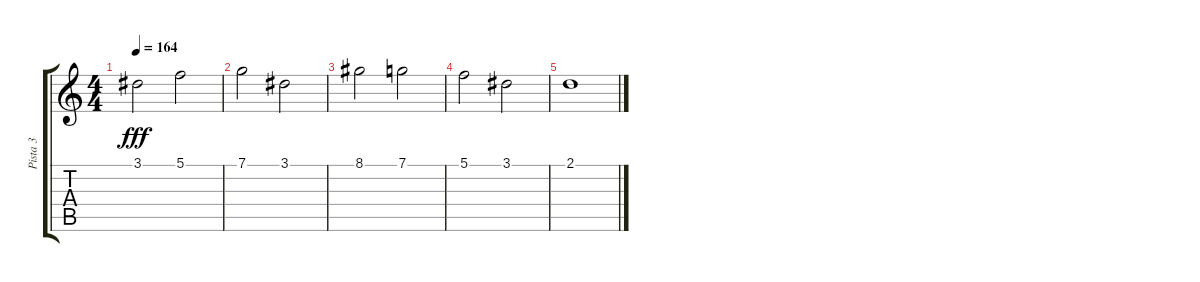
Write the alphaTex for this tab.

\track ("Pista 3" "Pista 3") {instrument overdrivenguitar}
\staff {score tabs}
\tuning (C4 G3 Eb3 Bb2 F2 C2) {hide}
\ts (4 4)
\tempo 164
\clef g2
\ks c
3.1.2{dy fff} 5.1.2 |
7.1.2 3.1.2 |
8.1.2 7.1.2 |
5.1.2 3.1.2 |
2.1.1
